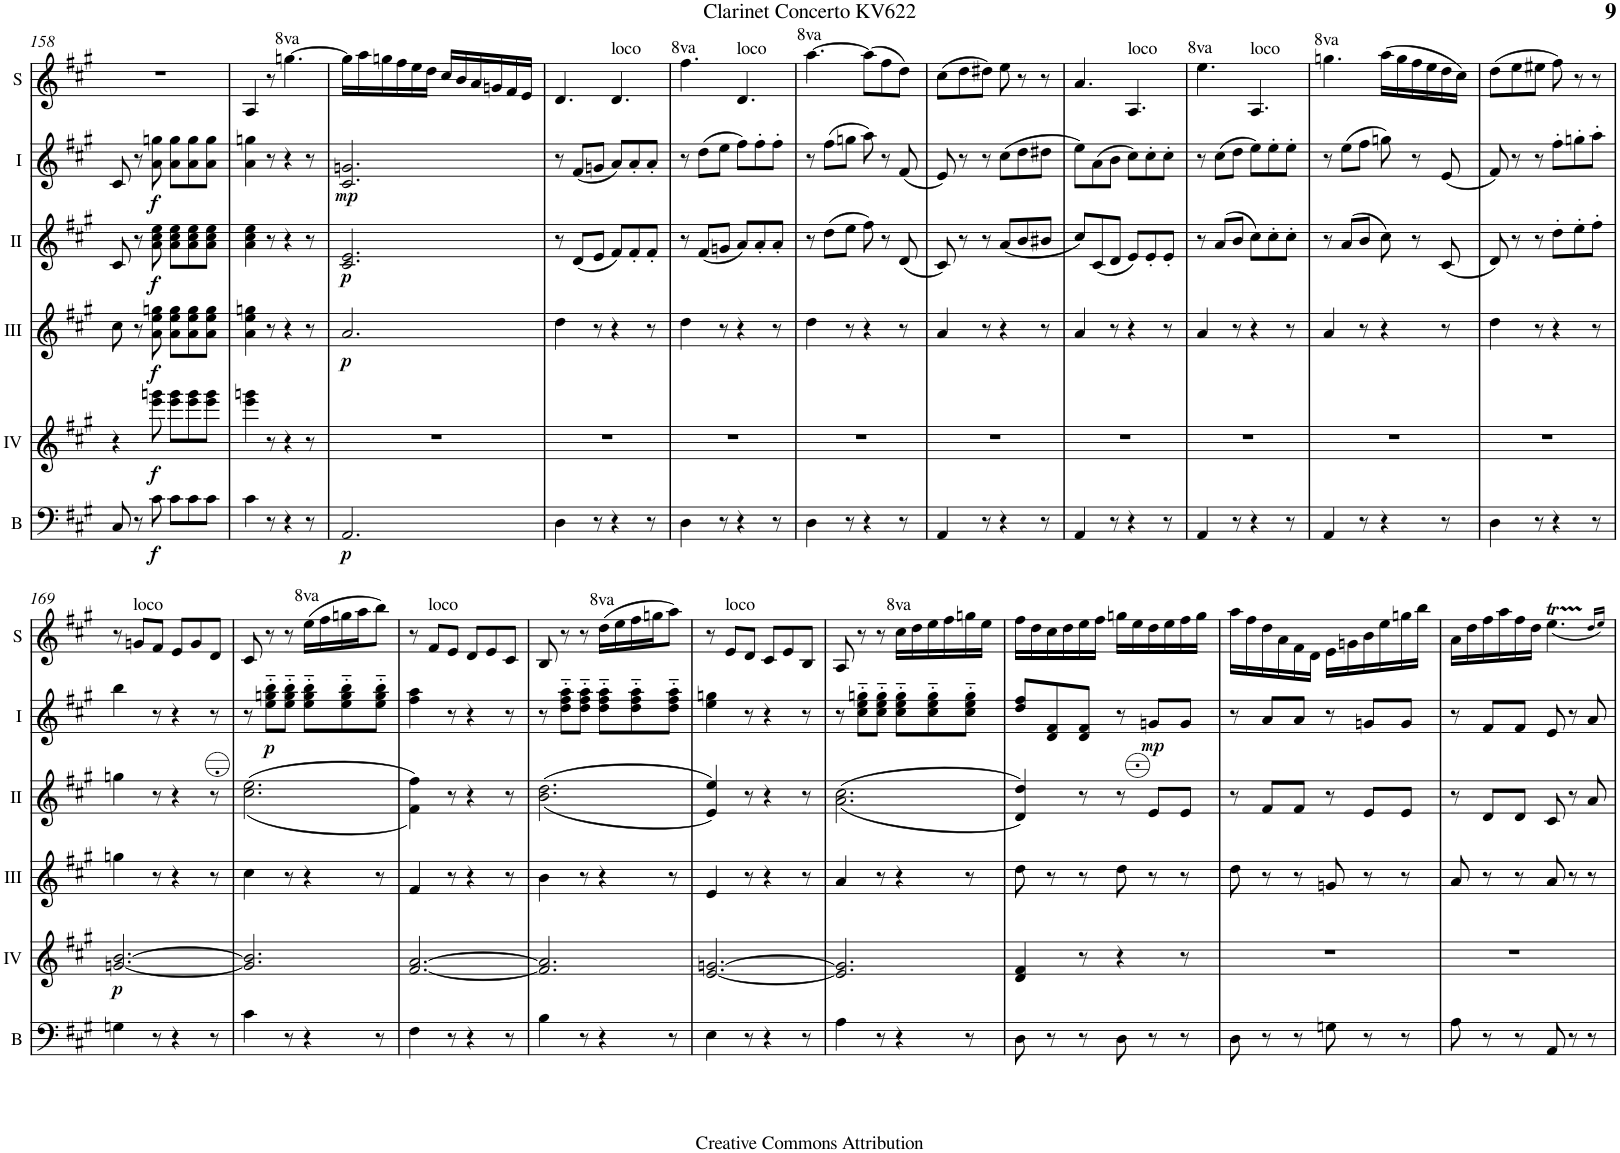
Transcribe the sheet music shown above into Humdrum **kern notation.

**kern	**dynam	**kern	**dynam	**kern	**dynam	**kern	**dynam	**kern	**dynam	**kern
*part6	*part6	*part5	*part5	*part4	*part4	*part3	*part3	*part2	*part2	*part1
*staff6	*staff6	*staff5	*staff5	*staff4	*staff4	*staff3	*staff3	*staff2	*staff2	*staff1
*I"Bass	*	*I"Acc. 4	*	*I"Acc. 3	*	*I"Acc. 2	*	*I"Acc. 1	*	*I"Solo bayan
*I'B	*	*	*	*	*	*	*	*	*	*I'S
!!LO:PB:g=z
*clefF4	*	*clefG2	*	*clefG2	*	*clefG2	*	*clefG2	*	*clefG2
*Trd7c12	*	*Trd7c12	*	*Trd7c12	*	*	*	*	*	*
*k[f#c#g#]	*	*k[f#c#g#]	*	*k[f#c#g#]	*	*k[f#c#g#]	*	*k[f#c#g#]	*	*k[f#c#g#]
*M6/8	*	*M6/8	*	*M6/8	*	*M6/8	*	*M6/8	*	*M6/8
=158	=158	=158	=158	=158	=158	=158	=158	=158	=158	=158
8C#/	.	4r	.	8cc#\	.	8c#/	.	8c#/	.	2.r
8r	.	.	.	8r	.	8r	.	8r	.	.
!	!LO:DY:b	!	!LO:DY:b	!	!LO:DY:b	!	!LO:DY:b	!	!LO:DY:b	!
8c#\	f	8eeee\ 8ggggn\	f	8a\ 8ee\ 8ggn\	f	8a\ 8cc#\ 8ee\	f	8a\ 8ggn\	f	.
8c#\L	.	8eeee\ 8gggg\L	.	8a\ 8ee\ 8gg\L	.	8a\ 8cc#\ 8ee\L	.	8a\ 8gg\L	.	.
8c#\	.	8eeee\ 8gggg\	.	8a\ 8ee\ 8gg\	.	8a\ 8cc#\ 8ee\	.	8a\ 8gg\	.	.
8c#\J	.	8eeee\ 8gggg\J	.	8a\ 8ee\ 8gg\J	.	8a\ 8cc#\ 8ee\J	.	8a\ 8gg\J	.	.
=159	=159	=159	=159	=159	=159	=159	=159	=159	=159	=159
4c#\	.	4eeee\ 4ggggn\	.	4a\ 4ee\ 4ggn\	.	4a\ 4cc#\ 4ee\	.	4a\ 4ggn\	.	4AA/
8r	.	8r	.	8r	.	8r	.	8r	.	8r
!	!	!	!	!	!	!	!	!	!	!LO:TX:a:t=8va
4r	.	4r	.	4r	.	4r	.	4r	.	[4.ggn\
8r	.	8r	.	8r	.	8r	.	8r	.	.
=160	=160	=160	=160	=160	=160	=160	=160	=160	=160	=160
!	!LO:DY:b	!	!	!	!LO:DY:b	!	!LO:DY:b	!	!LO:DY:b	!
2.AA/	p	2.r	.	2.a/	p	2.c#/ 2.e/	p	2.c#/ 2.gn/	mp	16gg\LL]
.	.	.	.	.	.	.	.	.	.	16aa\
.	.	.	.	.	.	.	.	.	.	16ggn\
.	.	.	.	.	.	.	.	.	.	16ff#\
.	.	.	.	.	.	.	.	.	.	16ee\
.	.	.	.	.	.	.	.	.	.	16dd\JJ
.	.	.	.	.	.	.	.	.	.	16cc#/LL
.	.	.	.	.	.	.	.	.	.	16b/
.	.	.	.	.	.	.	.	.	.	16a/
.	.	.	.	.	.	.	.	.	.	16gn/
.	.	.	.	.	.	.	.	.	.	16f#/
.	.	.	.	.	.	.	.	.	.	16e/JJ
=161	=161	=161	=161	=161	=161	=161	=161	=161	=161	=161
4D\	.	2.r	.	4dd\	.	8r	.	8r	.	4.d/
.	.	.	.	.	.	(8d/L	.	(8f#/L	.	.
8r	.	.	.	8r	.	8e/J	.	8gn/J	.	.
!	!	!	!	!	!	!	!	!	!	!LO:TX:a:t=loco
4r	.	.	.	4r	.	8f#/L)	.	8a/L)	.	4.D/
.	.	.	.	.	.	8f#'/	.	8a'/	.	.
8r	.	.	.	8r	.	8f#'/J	.	8a'/J	.	.
=162	=162	=162	=162	=162	=162	=162	=162	=162	=162	=162
!	!	!	!	!	!	!	!	!	!	!LO:TX:a:t=8va
4D\	.	2.r	.	4dd\	.	8r	.	8r	.	4.ff#\
.	.	.	.	.	.	(8f#/L	.	(8dd\L	.	.
8r	.	.	.	8r	.	8gn/J	.	8ee\J	.	.
!	!	!	!	!	!	!	!	!	!	!LO:TX:a:t=loco
4r	.	.	.	4r	.	8a/L)	.	8ff#\L)	.	4.D/
.	.	.	.	.	.	8a'/	.	8ff#'\	.	.
8r	.	.	.	8r	.	8a'/J	.	8ff#'\J	.	.
=163	=163	=163	=163	=163	=163	=163	=163	=163	=163	=163
!	!	!	!	!	!	!	!	!	!	!LO:TX:a:t=8va
4D\	.	2.r	.	4dd\	.	8r	.	8r	.	[4.aa\
.	.	.	.	.	.	(8dd\L	.	(8ff#\L	.	.
8r	.	.	.	8r	.	8ee\J	.	8ggn\J	.	.
4r	.	.	.	4r	.	8ff#\)	.	8aa\)	.	(8aa\L]
.	.	.	.	.	.	8r	.	8r	.	8ff#\
8r	.	.	.	8r	.	(8d/	.	(8f#/	.	8dd\J)
=164	=164	=164	=164	=164	=164	=164	=164	=164	=164	=164
4AA/	.	2.r	.	4a/	.	8c#/)	.	8e/)	.	(8cc#\L
.	.	.	.	.	.	8r	.	8r	.	8dd\
8r	.	.	.	8r	.	8r	.	8r	.	8dd#X\J)
4r	.	.	.	4r	.	(8a/L	.	(8cc#\L	.	8ee\
.	.	.	.	.	.	8b/	.	8dd\	.	8r
8r	.	.	.	8r	.	8b#X/J	.	8dd#X\J	.	8r
=165	=165	=165	=165	=165	=165	=165	=165	=165	=165	=165
4AA/	.	2.r	.	4a/	.	8cc#/L)	.	8ee\L)	.	4.a/
.	.	.	.	.	.	(8c#/	.	(8a\	.	.
8r	.	.	.	8r	.	8d/J	.	8b\J	.	.
!	!	!	!	!	!	!	!	!	!	!LO:TX:a:t=loco
4r	.	.	.	4r	.	8e/L)	.	8cc#\L)	.	4.AA/
.	.	.	.	.	.	8e'/	.	8cc#'\	.	.
8r	.	.	.	8r	.	8e'/J	.	8cc#'\J	.	.
=166	=166	=166	=166	=166	=166	=166	=166	=166	=166	=166
!	!	!	!	!	!	!	!	!	!	!LO:TX:a:t=8va
4AA/	.	2.r	.	4a/	.	8r	.	8r	.	4.ee\
.	.	.	.	.	.	(8a/L	.	(8cc#\L	.	.
8r	.	.	.	8r	.	8b/J	.	8dd\J	.	.
!	!	!	!	!	!	!	!	!	!	!LO:TX:a:t=loco
4r	.	.	.	4r	.	8cc#\L)	.	8ee\L)	.	4.AA/
.	.	.	.	.	.	8cc#'\	.	8ee'\	.	.
8r	.	.	.	8r	.	8cc#'\J	.	8ee'\J	.	.
=167	=167	=167	=167	=167	=167	=167	=167	=167	=167	=167
!	!	!	!	!	!	!	!	!	!	!LO:TX:a:t=8va
4AA/	.	2.r	.	4a/	.	8r	.	8r	.	4.ggn\
.	.	.	.	.	.	(8a/L	.	(8ee\L	.	.
8r	.	.	.	8r	.	8b/J	.	8ff#\J	.	.
4r	.	.	.	4r	.	8cc#\)	.	8ggn\)	.	(16aa\LL
.	.	.	.	.	.	.	.	.	.	16gg\
.	.	.	.	.	.	8r	.	8r	.	16ff#\
.	.	.	.	.	.	.	.	.	.	16ee\
8r	.	.	.	8r	.	(8c#/	.	(8e/	.	16dd\
.	.	.	.	.	.	.	.	.	.	16cc#\JJ)
=168	=168	=168	=168	=168	=168	=168	=168	=168	=168	=168
4D\	.	2.r	.	4dd\	.	8d/)	.	8f#/)	.	(8dd\L
.	.	.	.	.	.	8r	.	8r	.	8ee\
8r	.	.	.	8r	.	8r	.	8r	.	8ee#X\J
4r	.	.	.	4r	.	8dd'\L	.	8ff#'\L	.	8ff#\)
.	.	.	.	.	.	8ee'\	.	8ggn'\	.	8r
8r	.	.	.	8r	.	8ff#'\J	.	8aa'\J	.	8r
!!LO:LB:g=z
=169	=169	=169	=169	=169	=169	=169	=169	=169	=169	=169
!	!	!	!LO:DY:b	!	!	!	!	!	!	!
4Gn\	.	[2.ggn/ [2.bb/	p	4ggn\	.	4ggn\	.	4bb\	.	8r
!	!	!	!	!	!	!	!	!	!	!LO:TX:a:t=loco
.	.	.	.	.	.	.	.	.	.	8Gn/L
8r	.	.	.	8r	.	8r	.	8r	.	8F#/J
4r	.	.	.	4r	.	4r	.	4r	.	8E/L
.	.	.	.	.	.	.	.	.	.	8G/
8r	.	.	.	8r	.	8r	.	8r	.	8D/J
=170	=170	=170	=170	=170	=170	=170	=170	=170	=170	=170
4c#\	.	2.gg/] 2.bb/]	.	4cc#\	.	(<(2.c#\ 2.e\	.	8r	.	8C#/
!	!	!	!	!	!	!	!	!	!LO:DY:b	!
.	.	.	.	.	.	.	.	8ee\ 8ggn\ 8bb\L	p	8r
8r	.	.	.	8r	.	.	.	8ee\ 8gg\ 8bb\J	.	8r
!	!	!	!	!	!	!	!	!	!	!LO:TX:a:t=8va
4r	.	.	.	4r	.	.	.	8ee\ 8gg\ 8bb\L	.	(16ee\LL
.	.	.	.	.	.	.	.	.	.	16ff#\
.	.	.	.	.	.	.	.	8ee\ 8gg\ 8bb\	.	16ggn\
.	.	.	.	.	.	.	.	.	.	16aa\J
8r	.	.	.	8r	.	.	.	8ee\ 8gg\ 8bb\J	.	8bb\J)
=171	=171	=171	=171	=171	=171	=171	=171	=171	=171	=171
4F#\	.	[2.ff#/ [2.aa/	.	4f#/	.	4F#\ 4f#\))	.	4ff#\ 4aa\	.	8r
!	!	!	!	!	!	!	!	!	!	!LO:TX:a:t=loco
.	.	.	.	.	.	.	.	.	.	8F#/L
8r	.	.	.	8r	.	8r	.	8r	.	8E/J
4r	.	.	.	4r	.	4r	.	4r	.	8D/L
.	.	.	.	.	.	.	.	.	.	8E/
8r	.	.	.	8r	.	8r	.	8r	.	8C#/J
=172	=172	=172	=172	=172	=172	=172	=172	=172	=172	=172
4B\	.	2.ff#/] 2.aa/]	.	4b\	.	(<(2.B\ 2.d\	.	8r	.	8BB/
.	.	.	.	.	.	.	.	8dd\ 8ff#\ 8aa\L	.	8r
8r	.	.	.	8r	.	.	.	8dd\ 8ff#\ 8aa\J	.	8r
!	!	!	!	!	!	!	!	!	!	!LO:TX:a:t=8va
4r	.	.	.	4r	.	.	.	8dd\ 8ff#\ 8aa\L	.	(16dd\LL
.	.	.	.	.	.	.	.	.	.	16ee\
.	.	.	.	.	.	.	.	8dd\ 8ff#\ 8aa\	.	16ff#\
.	.	.	.	.	.	.	.	.	.	16ggn\J
8r	.	.	.	8r	.	.	.	8dd\ 8ff#\ 8aa\J	.	8aa\J)
=173	=173	=173	=173	=173	=173	=173	=173	=173	=173	=173
4E\	.	[2.ee/ [2.ggn/	.	4e/	.	4E/ 4e/))	.	4ee\ 4ggn\	.	8r
!	!	!	!	!	!	!	!	!	!	!LO:TX:a:t=loco
.	.	.	.	.	.	.	.	.	.	8E/L
8r	.	.	.	8r	.	8r	.	8r	.	8D/J
4r	.	.	.	4r	.	4r	.	4r	.	8C#/L
.	.	.	.	.	.	.	.	.	.	8E/
8r	.	.	.	8r	.	8r	.	8r	.	8BB/J
=174	=174	=174	=174	=174	=174	=174	=174	=174	=174	=174
4A\	.	2.ee/] 2.gg/]	.	4a/	.	(<(2.A\ 2.c#\	.	8r	.	8AA/
.	.	.	.	.	.	.	.	8cc#\ 8ee\ 8ggn\L	.	8r
8r	.	.	.	8r	.	.	.	8cc#\ 8ee\ 8gg\J	.	8r
!	!	!	!	!	!	!	!	!	!	!LO:TX:a:t=8va
4r	.	.	.	4r	.	.	.	8cc#\ 8ee\ 8gg\L	.	16cc#\LL
.	.	.	.	.	.	.	.	.	.	16dd\
.	.	.	.	.	.	.	.	8cc#\ 8ee\ 8gg\	.	16ee\
.	.	.	.	.	.	.	.	.	.	16ff#\
8r	.	.	.	8r	.	.	.	8cc#\ 8ee\ 8gg\J	.	16ggn\
.	.	.	.	.	.	.	.	.	.	16ee\JJ
=175	=175	=175	=175	=175	=175	=175	=175	=175	=175	=175
8D\	.	4dd/ 4ff#/	.	8dd\	.	4D/ 4d/))	.	8dd/ 8ff#/L	.	16ff#\LL
.	.	.	.	.	.	.	.	.	.	16dd\
8r	.	.	.	8r	.	.	.	8d/ 8f#/	.	16cc#\
.	.	.	.	.	.	.	.	.	.	16dd\
8r	.	8r	.	8r	.	8r	.	8d/ 8f#/J	.	16ee\
.	.	.	.	.	.	.	.	.	.	16ff#\JJ
8D\	.	4r	.	8dd\	.	8r	.	8r	.	16ggn\LL
.	.	.	.	.	.	.	.	.	.	16ee\
!	!	!	!	!	!	!	!	!	!LO:DY:b	!
8r	.	.	.	8r	.	8e/L	.	8gn/L	mp	16dd\
.	.	.	.	.	.	.	.	.	.	16ee\
8r	.	8r	.	8r	.	8e/J	.	8g/J	.	16ff#\
.	.	.	.	.	.	.	.	.	.	16gg\JJ
=176	=176	=176	=176	=176	=176	=176	=176	=176	=176	=176
8D\	.	2.r	.	8dd\	.	8r	.	8r	.	16aa\LL
.	.	.	.	.	.	.	.	.	.	16ff#\
8r	.	.	.	8r	.	8f#/L	.	8a/L	.	16dd\
.	.	.	.	.	.	.	.	.	.	16a\
8r	.	.	.	8r	.	8f#/J	.	8a/J	.	16f#\
.	.	.	.	.	.	.	.	.	.	16d\JJ
8Gn\	.	.	.	8gn/	.	8r	.	8r	.	16e\LL
.	.	.	.	.	.	.	.	.	.	16gn\
8r	.	.	.	8r	.	8e/L	.	8gn/L	.	16b\
.	.	.	.	.	.	.	.	.	.	16ee\
8r	.	.	.	8r	.	8e/J	.	8g/J	.	16ggn\
.	.	.	.	.	.	.	.	.	.	16bb\JJ
=177	=177	=177	=177	=177	=177	=177	=177	=177	=177	=177
8A\	.	2.r	.	8a/	.	8r	.	8r	.	16a\LL
.	.	.	.	.	.	.	.	.	.	16dd\
8r	.	.	.	8r	.	8d/L	.	8f#/L	.	16ff#\
.	.	.	.	.	.	.	.	.	.	16aa\
8r	.	.	.	8r	.	8d/J	.	8f#/J	.	16ff#\
.	.	.	.	.	.	.	.	.	.	16dd\JJ
8AA/	.	.	.	8a/	.	8c#/	.	8e/	.	(<4.eeT\
8r	.	.	.	8r	.	8r	.	8r	.	.
8r	.	.	.	8r	.	8a/	.	8a/	.	.
.	.	.	.	.	.	.	.	.	.	16qdd/LL)
.	.	.	.	.	.	.	.	.	.	16qee/JJ
=	=	=	=	=	=	=	=	=	=	=
*-	*-	*-	*-	*-	*-	*-	*-	*-	*-	*-
